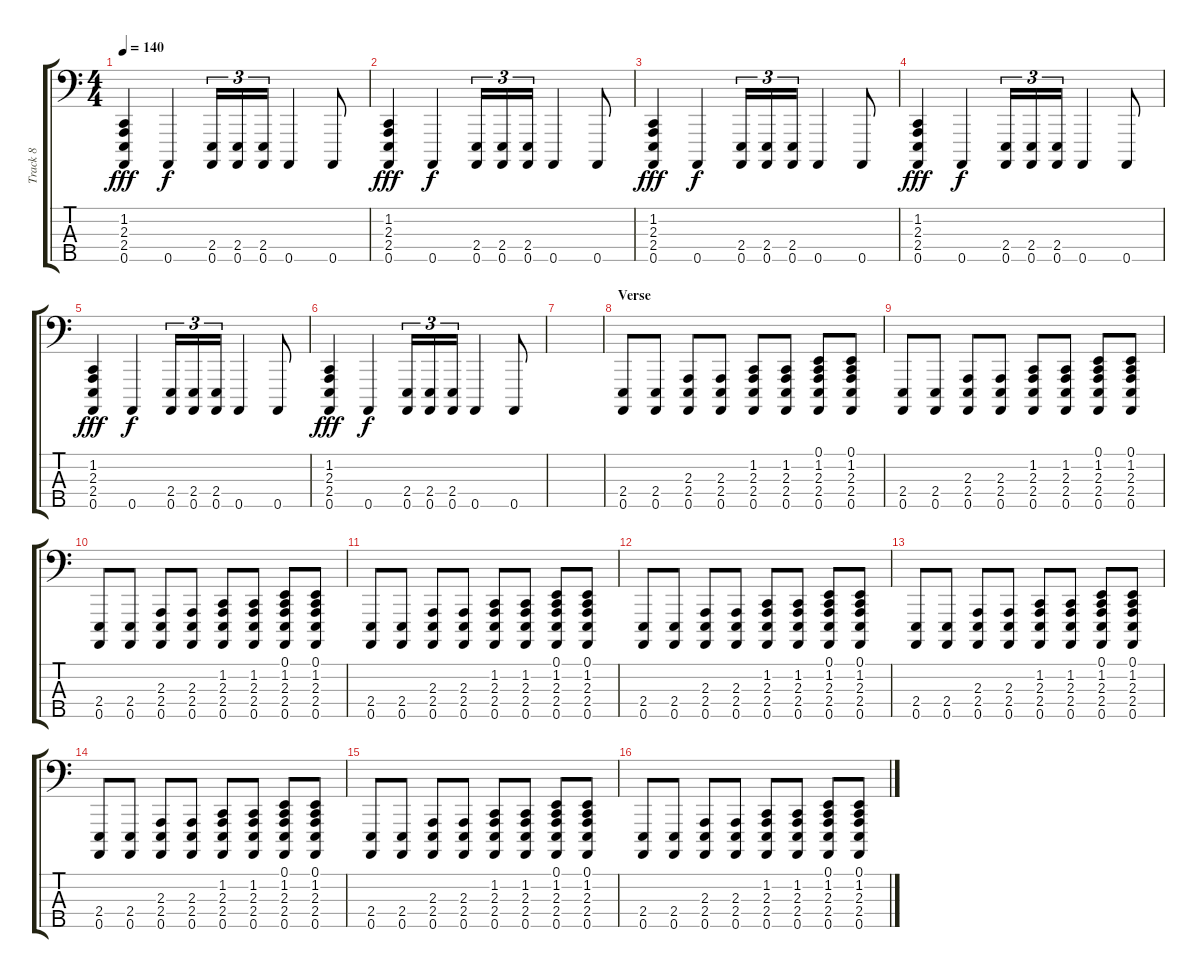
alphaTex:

\track ("Track 8" "Track 8") {instrument timpani}
\staff {score tabs}
\tuning (E2 B1 G1 D1 A0) {hide}
\ts (4 4)
\tempo 140
\clef f4
\ks c
(1.2 2.3 2.4 0.5).4{dy fff} 0.5.4{dy f} (2.4 0.5).16{tu (3 2)} (2.4 0.5).16{tu (3 2)} (2.4 0.5).16{tu (3 2)} 0.5.4 0.5.8 |
(1.2 2.3 2.4 0.5).4{dy fff} 0.5.4{dy f} (2.4 0.5).16{tu (3 2)} (2.4 0.5).16{tu (3 2)} (2.4 0.5).16{tu (3 2)} 0.5.4 0.5.8 |
(1.2 2.3 2.4 0.5).4{dy fff} 0.5.4{dy f} (2.4 0.5).16{tu (3 2)} (2.4 0.5).16{tu (3 2)} (2.4 0.5).16{tu (3 2)} 0.5.4 0.5.8 |
(1.2 2.3 2.4 0.5).4{dy fff} 0.5.4{dy f} (2.4 0.5).16{tu (3 2)} (2.4 0.5).16{tu (3 2)} (2.4 0.5).16{tu (3 2)} 0.5.4 0.5.8 |
(1.2 2.3 2.4 0.5).4{dy fff} 0.5.4{dy f} (2.4 0.5).16{tu (3 2)} (2.4 0.5).16{tu (3 2)} (2.4 0.5).16{tu (3 2)} 0.5.4 0.5.8 |
(1.2 2.3 2.4 0.5).4{dy fff} 0.5.4{dy f} (2.4 0.5).16{tu (3 2)} (2.4 0.5).16{tu (3 2)} (2.4 0.5).16{tu (3 2)} 0.5.4 0.5.8 |
|
\section ("" "Verse")
(2.4 0.5).8 (2.4 0.5).8 (2.3 2.4 0.5).8 (2.3 2.4 0.5).8 (1.2 2.3 2.4 0.5).8 (1.2 2.3 2.4 0.5).8 (0.1 1.2 2.3 2.4 0.5).8 (0.1 1.2 2.3 2.4 0.5).8 |
(2.4 0.5).8 (2.4 0.5).8 (2.3 2.4 0.5).8 (2.3 2.4 0.5).8 (1.2 2.3 2.4 0.5).8 (1.2 2.3 2.4 0.5).8 (0.1 1.2 2.3 2.4 0.5).8 (0.1 1.2 2.3 2.4 0.5).8 |
(2.4 0.5).8 (2.4 0.5).8 (2.3 2.4 0.5).8 (2.3 2.4 0.5).8 (1.2 2.3 2.4 0.5).8 (1.2 2.3 2.4 0.5).8 (0.1 1.2 2.3 2.4 0.5).8 (0.1 1.2 2.3 2.4 0.5).8 |
(2.4 0.5).8 (2.4 0.5).8 (2.3 2.4 0.5).8 (2.3 2.4 0.5).8 (1.2 2.3 2.4 0.5).8 (1.2 2.3 2.4 0.5).8 (0.1 1.2 2.3 2.4 0.5).8 (0.1 1.2 2.3 2.4 0.5).8 |
(2.4 0.5).8 (2.4 0.5).8 (2.3 2.4 0.5).8 (2.3 2.4 0.5).8 (1.2 2.3 2.4 0.5).8 (1.2 2.3 2.4 0.5).8 (0.1 1.2 2.3 2.4 0.5).8 (0.1 1.2 2.3 2.4 0.5).8 |
(2.4 0.5).8 (2.4 0.5).8 (2.3 2.4 0.5).8 (2.3 2.4 0.5).8 (1.2 2.3 2.4 0.5).8 (1.2 2.3 2.4 0.5).8 (0.1 1.2 2.3 2.4 0.5).8 (0.1 1.2 2.3 2.4 0.5).8 |
(2.4 0.5).8 (2.4 0.5).8 (2.3 2.4 0.5).8 (2.3 2.4 0.5).8 (1.2 2.3 2.4 0.5).8 (1.2 2.3 2.4 0.5).8 (0.1 1.2 2.3 2.4 0.5).8 (0.1 1.2 2.3 2.4 0.5).8 |
(2.4 0.5).8 (2.4 0.5).8 (2.3 2.4 0.5).8 (2.3 2.4 0.5).8 (1.2 2.3 2.4 0.5).8 (1.2 2.3 2.4 0.5).8 (0.1 1.2 2.3 2.4 0.5).8 (0.1 1.2 2.3 2.4 0.5).8 |
(2.4 0.5).8 (2.4 0.5).8 (2.3 2.4 0.5).8 (2.3 2.4 0.5).8 (1.2 2.3 2.4 0.5).8 (1.2 2.3 2.4 0.5).8 (0.1 1.2 2.3 2.4 0.5).8 (0.1 1.2 2.3 2.4 0.5).8
